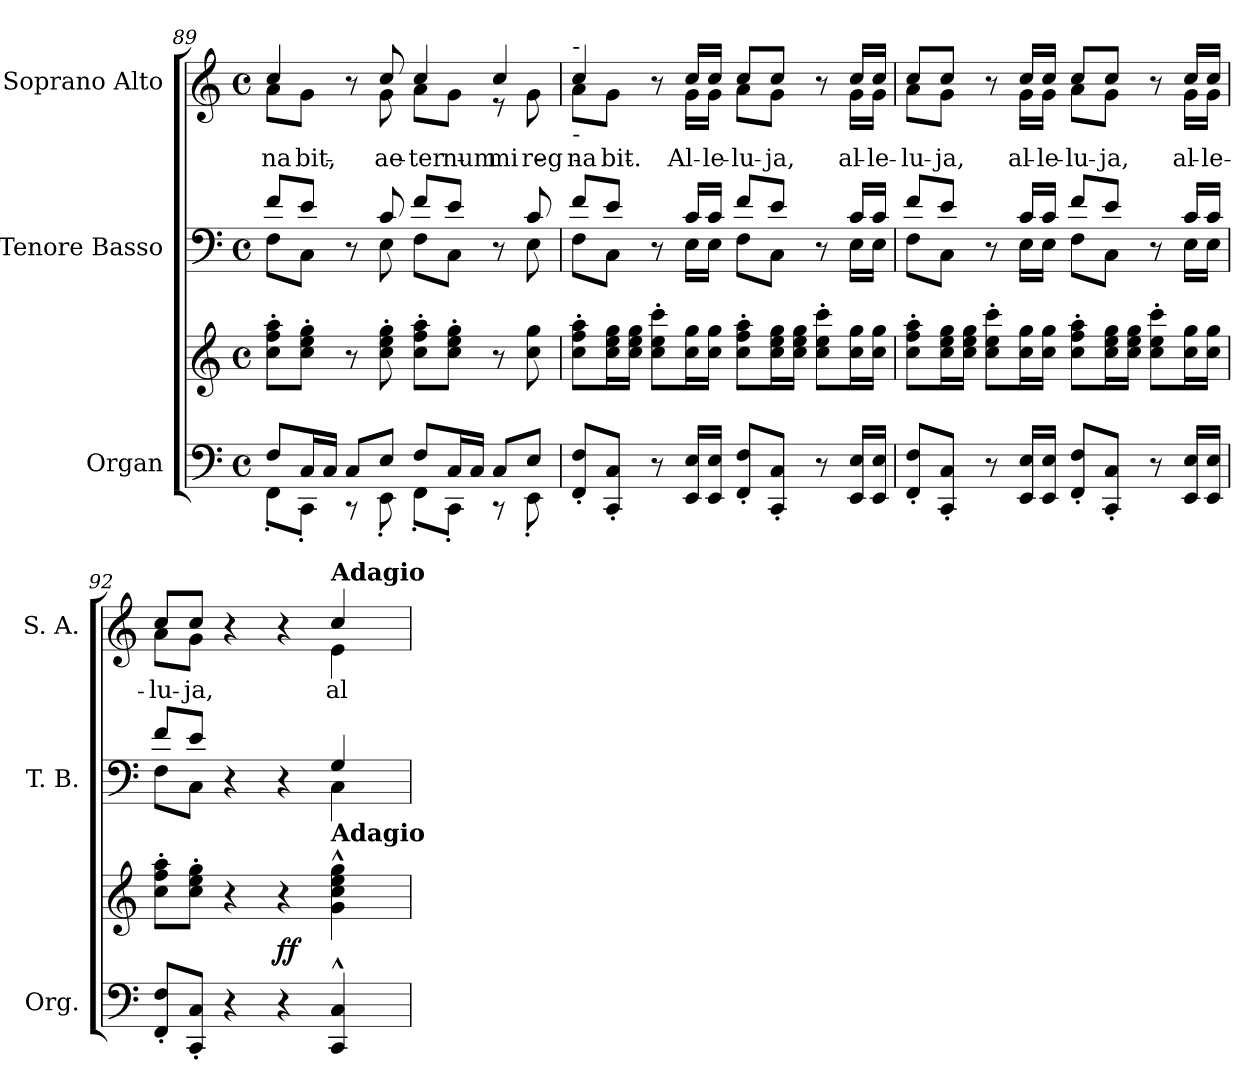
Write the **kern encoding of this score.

**kern	**kern	**dynam	**kern	**kern	**text
*part3	*part3	*part3	*part2	*part1	*part1
*staff4	*staff3	*staff3/4	*staff2	*staff1	*staff1
*I"Organ	*	*	*I"Tenore Basso	*I"Soprano Alto	*
*I'Org.	*	*	*I'T. B.	*I'S. A.	*
*clefF4	*clefG2	*	*clefF4	*clefG2	*
*k[]	*k[]	*	*k[]	*k[]	*
*C:	*C:	*	*C:	*C:	*
*M4/4	*M4/4	*	*M4/4	*M4/4	*
*met(c)	*met(c)	*	*met(c)	*met(c)	*
=89	=89	=89	=89	=89	=89
*^	*	*	*^	*	*
!	!	!	!	!	!	!	!LO:LY:a:color=#000000
*	*	*	*	*	*	*^	*
!	!	!	!	!	!	!	!	!LO:LY:b:color=#000000
8Fi/L	8FF'i\L	8cci'\ 8ffi'\ 8aai'\L	.	8fi/L	8Fi\L	4cci/	8ai\L	-na-
!	!	!	!	!	!	!	!	!LO:LY:b:color=#000000
16Ci/L	8CC'i\J	8cci'\ 8eei'\ 8ggi'\J	.	8ei/J	8Ci\J	.	8gi\J	-bit,
16Ci/JJ	.	.	.	.	.	.	.	.
8Ci/L	8r	8r	.	8r	8ryy	8r	8ryy	.
!	!	!	!	!	!	!	!	!LO:LY:a:color=#000000
!	!	!	!	!	!	!	!	!LO:LY:b:color=#000000
8Ei/J	8EE'i\	8cci\' 8eei' 8ggi'	.	8ci/	8Ei\	8cci/	8gi\	ae-
!	!	!	!	!	!	!	!	!LO:LY:a:color=#000000
!	!	!	!	!	!	!	!	!LO:LY:b:color=#000000
8Fi/L	8FF'i\L	8cci'\ 8ffi'\ 8aai'\L	.	8fi/L	8Fi\L	4cci/	8ai\L	-ter-
!	!	!	!	!	!	!	!	!LO:LY:b:color=#000000
16Ci/L	8CC'i\J	8cci'\ 8eei'\ 8ggi'\J	.	8ei/J	8Ci\J	.	8gi\J	-num
16Ci/JJ	.	.	.	.	.	.	.	.
!	!	!	!	!	!	!	!	!LO:LY:a:color=#000000
8Ci/L	8r	8r	.	8r	8ryy	4cci/	8r	-mi-
!	!	!	!	!	!	!	!	!LO:LY:b:color=#000000
8Ei/J	8EE'i\	8cci\ 8ggi	.	8ci/	8Ei\	.	8gi\	reg-
*v	*v	*	*	*	*	*	*	*
!!LO:LB:g=z	!!
=90	=90	=90	=90	=90	=90	=90	=90
*^	*	*	*	*	*	*	*
!	!	!	!	!	!	!	!	!LO:LY:a:color=#000000
*v	*v	*	*	*	*	*	*	*
*^	*	*	*	*	*	*	*
!	!	!	!	!	!	!LO:TX:b:t=-	!	!
!	!	!	!	!	!	!LO:TX:a:t=-	!	!
!	!	!	!	!	!	!	!	!LO:LY:b:color=#000000
*v	*v	*	*	*	*	*	*	*
8FFi'/ 8Fi'/L	8cci'\ 8ffi'\ 8aai'\L	.	8fi/L	8Fi\L	4cci/	8ai\L	-na-
!	!	!	!	!	!	!	!LO:LY:b:color=#000000
8CCi'/ 8Ci'/J	16cci\ 16eei\ 16ggi\L	.	8ei/J	8Ci\J	.	8gi\J	-bit.
.	16cci\ 16eei\ 16ggi\JJ	.	.	.	.	.	.
8r	8cci'\ 8eei'\ 8ccci'\L	.	8r	8ryy	8r	8ryy	.
!	!	!	!	!	!	!	!LO:LY:b:color=#000000
16EEi/ 16Ei/LL	16cci\ 16ggi\L	.	16ci/LL	16Ei\LL	16cci/LL	16gi\LL	Al-
!	!	!	!	!	!	!	!LO:LY:b:color=#000000
16EEi/ 16Ei/JJ	16cci\ 16ggi\JJ	.	16ci/JJ	16Ei\JJ	16cci/JJ	16gi\JJ	-le-
!	!	!	!	!	!	!	!LO:LY:b:color=#000000
8FFi'/ 8Fi'/L	8cci'\ 8ffi'\ 8aai'\L	.	8fi/L	8Fi\L	8cci/L	8ai\L	-lu-
!	!	!	!	!	!	!	!LO:LY:b:color=#000000
8CCi'/ 8Ci'/J	16cci\ 16eei\ 16ggi\L	.	8ei/J	8Ci\J	8cci/J	8gi\J	-ja,
.	16cci\ 16eei\ 16ggi\JJ	.	.	.	.	.	.
8r	8cci'\ 8eei'\ 8ccci'\L	.	8r	8ryy	8r	8ryy	.
!	!	!	!	!	!	!	!LO:LY:b:color=#000000
16EEi/ 16Ei/LL	16cci\ 16ggi\L	.	16ci/LL	16Ei\LL	16cci/LL	16gi\LL	al-
!	!	!	!	!	!	!	!LO:LY:b:color=#000000
16EEi/ 16Ei/JJ	16cci\ 16ggi\JJ	.	16ci/JJ	16Ei\JJ	16cci/JJ	16gi\JJ	-le-
=91	=91	=91	=91	=91	=91	=91	=91
!	!	!	!	!	!	!	!LO:LY:b:color=#000000
8FFi'/ 8Fi'/L	8cci'\ 8ffi'\ 8aai'\L	.	8fi/L	8Fi\L	8cci/L	8ai\L	-lu-
!	!	!	!	!	!	!	!LO:LY:b:color=#000000
8CCi'/ 8Ci'/J	16cci\ 16eei\ 16ggi\L	.	8ei/J	8Ci\J	8cci/J	8gi\J	-ja,
.	16cci\ 16eei\ 16ggi\JJ	.	.	.	.	.	.
8r	8cci'\ 8eei'\ 8ccci'\L	.	8r	8ryy	8r	8ryy	.
!	!	!	!	!	!	!	!LO:LY:b:color=#000000
16EEi/ 16Ei/LL	16cci\ 16ggi\L	.	16ci/LL	16Ei\LL	16cci/LL	16gi\LL	al-
!	!	!	!	!	!	!	!LO:LY:b:color=#000000
16EEi/ 16Ei/JJ	16cci\ 16ggi\JJ	.	16ci/JJ	16Ei\JJ	16cci/JJ	16gi\JJ	-le-
!	!	!	!	!	!	!	!LO:LY:b:color=#000000
8FFi'/ 8Fi'/L	8cci'\ 8ffi'\ 8aai'\L	.	8fi/L	8Fi\L	8cci/L	8ai\L	-lu-
!	!	!	!	!	!	!	!LO:LY:b:color=#000000
8CCi'/ 8Ci'/J	16cci\ 16eei\ 16ggi\L	.	8ei/J	8Ci\J	8cci/J	8gi\J	-ja,
.	16cci\ 16eei\ 16ggi\JJ	.	.	.	.	.	.
8r	8cci'\ 8eei'\ 8ccci'\L	.	8r	8ryy	8r	8ryy	.
!	!	!	!	!	!	!	!LO:LY:b:color=#000000
16EEi/ 16Ei/LL	16cci\ 16ggi\L	.	16ci/LL	16Ei\LL	16cci/LL	16gi\LL	al-
!	!	!	!	!	!	!	!LO:LY:b:color=#000000
16EEi/ 16Ei/JJ	16cci\ 16ggi\JJ	.	16ci/JJ	16Ei\JJ	16cci/JJ	16gi\JJ	-le-
=92	=92	=92	=92	=92	=92	=92	=92
!	!	!	!	!	!	!	!LO:LY:b:color=#000000
8FFi'/ 8Fi'/L	8cci'\ 8ffi'\ 8aai'\L	.	8fi/L	8Fi\L	8cci/L	8ai\L	-lu-
!	!	!	!	!	!	!	!LO:LY:b:color=#000000
8CCi'/ 8Ci'/J	8cci'\ 8eei'\ 8ggi'\J	.	8ei/J	8Ci\J	8cci/J	8gi\J	-ja,
4r	4r	.	4r	4ryy	4r	4ryy	.
4r	4r	ff	4r	4ryy	4r	4ryy	.
*	*MM60	*	*	*	*MM60	*	*
!	!	!	!	!	!LO:TX:a:B:t=Adagio	!	!
!	!LO:TX:a:B:t=Adagio	!	!	!	!	!	!
!	!	!	!	!	!	!	!LO:LY:b:color=#000000
4CCi/^^ 4Ci^^	4gi\^^ 4cci^^ 4eei^^ 4ggi^^	.	4Gi/	4Ci\	4cci/	4ei\	al-
*	*	*	*v	*v	*	*	*
*	*	*	*	*v	*v	*
=	=	=	=	=	=
*-	*-	*-	*-	*-	*-
